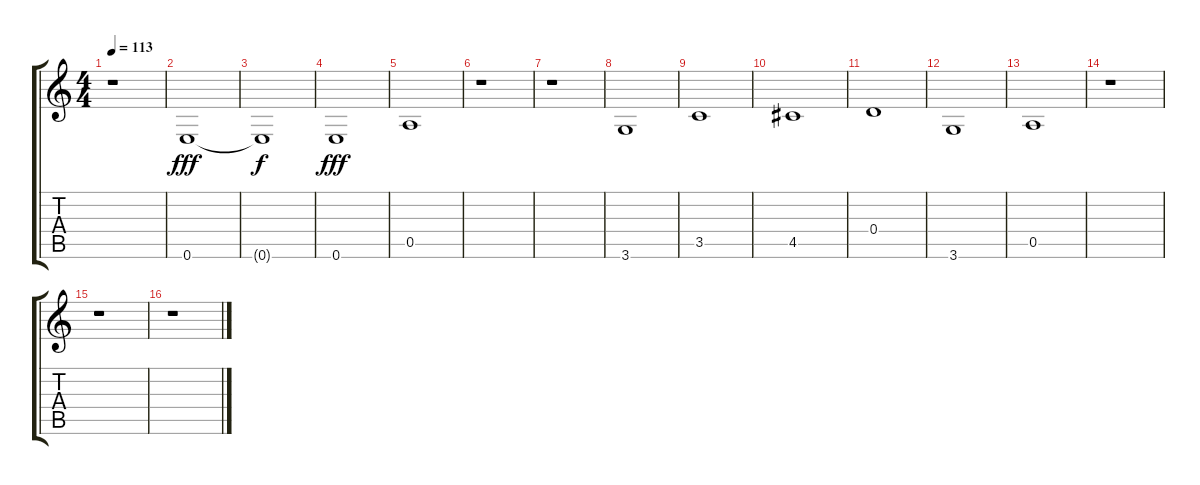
\track "" {instrument electricbassfinger}
\staff {score tabs}
\tuning (E4 B3 G3 D3 A2 E2) {hide}
\ts (4 4)
\tempo 113
\clef g2
\ks c
r.1{dy fff} |
0.6.1 |
0.6{t}.1{dy f} |
0.6.1{dy fff} |
0.5.1 |
r.1 |
r.1 |
3.6.1 |
3.5.1 |
4.5.1 |
0.4.1 |
3.6.1 |
0.5.1 |
r.1 |
r.1 |
r.1
